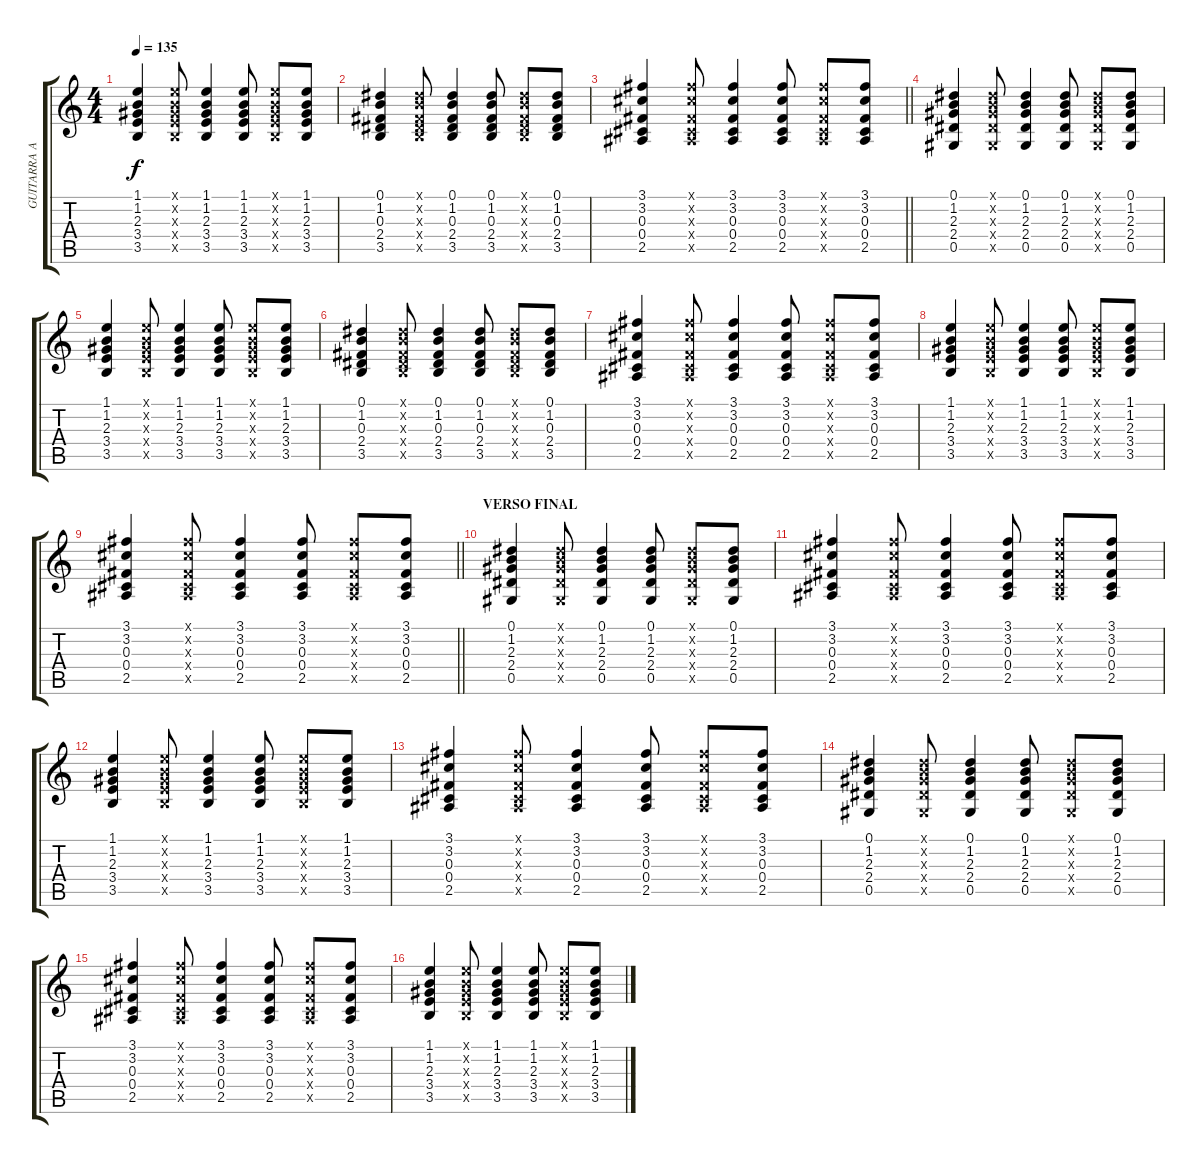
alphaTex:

\track ("GUITARRA ACOMPAÑANTE" "GUITARRA A") {instrument acousticguitarnylon}
\staff {score tabs}
\tuning (Eb4 Bb3 Gb3 Db3 Ab2 Eb2) {hide}
\ts (4 4)
\tempo 135
\clef g2
\ks c
(1.1 1.2 2.3 3.4 3.5).4{dy f} (1.1{x} 1.2{x} 2.3{x} 3.4{x} 3.5{x}).8 (1.1 1.2 2.3 3.4 3.5).4 (1.1 1.2 2.3 3.4 3.5).8 (1.1{x} 1.2{x} 2.3{x} 3.4{x} 3.5{x}).8 (1.1 1.2 2.3 3.4 3.5).8 |
(0.1 1.2 0.3 2.4 3.5).4 (0.1{x} 1.2{x} 0.3{x} 2.4{x} 3.5{x}).8 (0.1 1.2 0.3 2.4 3.5).4 (0.1 1.2 0.3 2.4 3.5).8 (0.1{x} 1.2{x} 0.3{x} 2.4{x} 3.5{x}).8 (0.1 1.2 0.3 2.4 3.5).8 |
\barLineRight lightlight
(3.1 3.2 0.3 0.4 2.5).4 (3.1{x} 3.2{x} 0.3{x} 0.4{x} 2.5{x}).8 (3.1 3.2 0.3 0.4 2.5).4 (3.1 3.2 0.3 0.4 2.5).8 (3.1{x} 3.2{x} 0.3{x} 0.4{x} 2.5{x}).8 (3.1 3.2 0.3 0.4 2.5).8 |
(0.1 1.2 2.3 2.4 0.5).4 (0.1{x} 1.2{x} 2.3{x} 2.4{x} 0.5{x}).8 (0.1 1.2 2.3 2.4 0.5).4 (0.1 1.2 2.3 2.4 0.5).8 (0.1{x} 1.2{x} 2.3{x} 2.4{x} 0.5{x}).8 (0.1 1.2 2.3 2.4 0.5).8 |
(1.1 1.2 2.3 3.4 3.5).4 (1.1{x} 1.2{x} 2.3{x} 3.4{x} 3.5{x}).8 (1.1 1.2 2.3 3.4 3.5).4 (1.1 1.2 2.3 3.4 3.5).8 (1.1{x} 1.2{x} 2.3{x} 3.4{x} 3.5{x}).8 (1.1 1.2 2.3 3.4 3.5).8 |
(0.1 1.2 0.3 2.4 3.5).4 (0.1{x} 1.2{x} 0.3{x} 2.4{x} 3.5{x}).8 (0.1 1.2 0.3 2.4 3.5).4 (0.1 1.2 0.3 2.4 3.5).8 (0.1{x} 1.2{x} 0.3{x} 2.4{x} 3.5{x}).8 (0.1 1.2 0.3 2.4 3.5).8 |
(3.1 3.2 0.3 0.4 2.5).4 (3.1{x} 3.2{x} 0.3{x} 0.4{x} 2.5{x}).8 (3.1 3.2 0.3 0.4 2.5).4 (3.1 3.2 0.3 0.4 2.5).8 (3.1{x} 3.2{x} 0.3{x} 0.4{x} 2.5{x}).8 (3.1 3.2 0.3 0.4 2.5).8 |
(1.1 1.2 2.3 3.4 3.5).4 (1.1{x} 1.2{x} 2.3{x} 3.4{x} 3.5{x}).8 (1.1 1.2 2.3 3.4 3.5).4 (1.1 1.2 2.3 3.4 3.5).8 (1.1{x} 1.2{x} 2.3{x} 3.4{x} 3.5{x}).8 (1.1 1.2 2.3 3.4 3.5).8 |
\barLineRight lightlight
(3.1 3.2 0.3 0.4 2.5).4 (3.1{x} 3.2{x} 0.3{x} 0.4{x} 2.5{x}).8 (3.1 3.2 0.3 0.4 2.5).4 (3.1 3.2 0.3 0.4 2.5).8 (3.1{x} 3.2{x} 0.3{x} 0.4{x} 2.5{x}).8 (3.1 3.2 0.3 0.4 2.5).8 |
\section ("" "VERSO FINAL")
(0.1 1.2 2.3 2.4 0.5).4 (0.1{x} 1.2{x} 2.3{x} 2.4{x} 0.5{x}).8 (0.1 1.2 2.3 2.4 0.5).4 (0.1 1.2 2.3 2.4 0.5).8 (0.1{x} 1.2{x} 2.3{x} 2.4{x} 0.5{x}).8 (0.1 1.2 2.3 2.4 0.5).8 |
(3.1 3.2 0.3 0.4 2.5).4 (3.1{x} 3.2{x} 0.3{x} 0.4{x} 2.5{x}).8 (3.1 3.2 0.3 0.4 2.5).4 (3.1 3.2 0.3 0.4 2.5).8 (3.1{x} 3.2{x} 0.3{x} 0.4{x} 2.5{x}).8 (3.1 3.2 0.3 0.4 2.5).8 |
(1.1 1.2 2.3 3.4 3.5).4 (1.1{x} 1.2{x} 2.3{x} 3.4{x} 3.5{x}).8 (1.1 1.2 2.3 3.4 3.5).4 (1.1 1.2 2.3 3.4 3.5).8 (1.1{x} 1.2{x} 2.3{x} 3.4{x} 3.5{x}).8 (1.1 1.2 2.3 3.4 3.5).8 |
(3.1 3.2 0.3 0.4 2.5).4 (3.1{x} 3.2{x} 0.3{x} 0.4{x} 2.5{x}).8 (3.1 3.2 0.3 0.4 2.5).4 (3.1 3.2 0.3 0.4 2.5).8 (3.1{x} 3.2{x} 0.3{x} 0.4{x} 2.5{x}).8 (3.1 3.2 0.3 0.4 2.5).8 |
(0.1 1.2 2.3 2.4 0.5).4 (0.1{x} 1.2{x} 2.3{x} 2.4{x} 0.5{x}).8 (0.1 1.2 2.3 2.4 0.5).4 (0.1 1.2 2.3 2.4 0.5).8 (0.1{x} 1.2{x} 2.3{x} 2.4{x} 0.5{x}).8 (0.1 1.2 2.3 2.4 0.5).8 |
(3.1 3.2 0.3 0.4 2.5).4 (3.1{x} 3.2{x} 0.3{x} 0.4{x} 2.5{x}).8 (3.1 3.2 0.3 0.4 2.5).4 (3.1 3.2 0.3 0.4 2.5).8 (3.1{x} 3.2{x} 0.3{x} 0.4{x} 2.5{x}).8 (3.1 3.2 0.3 0.4 2.5).8 |
(1.1 1.2 2.3 3.4 3.5).4 (1.1{x} 1.2{x} 2.3{x} 3.4{x} 3.5{x}).8 (1.1 1.2 2.3 3.4 3.5).4 (1.1 1.2 2.3 3.4 3.5).8 (1.1{x} 1.2{x} 2.3{x} 3.4{x} 3.5{x}).8 (1.1 1.2 2.3 3.4 3.5).8
